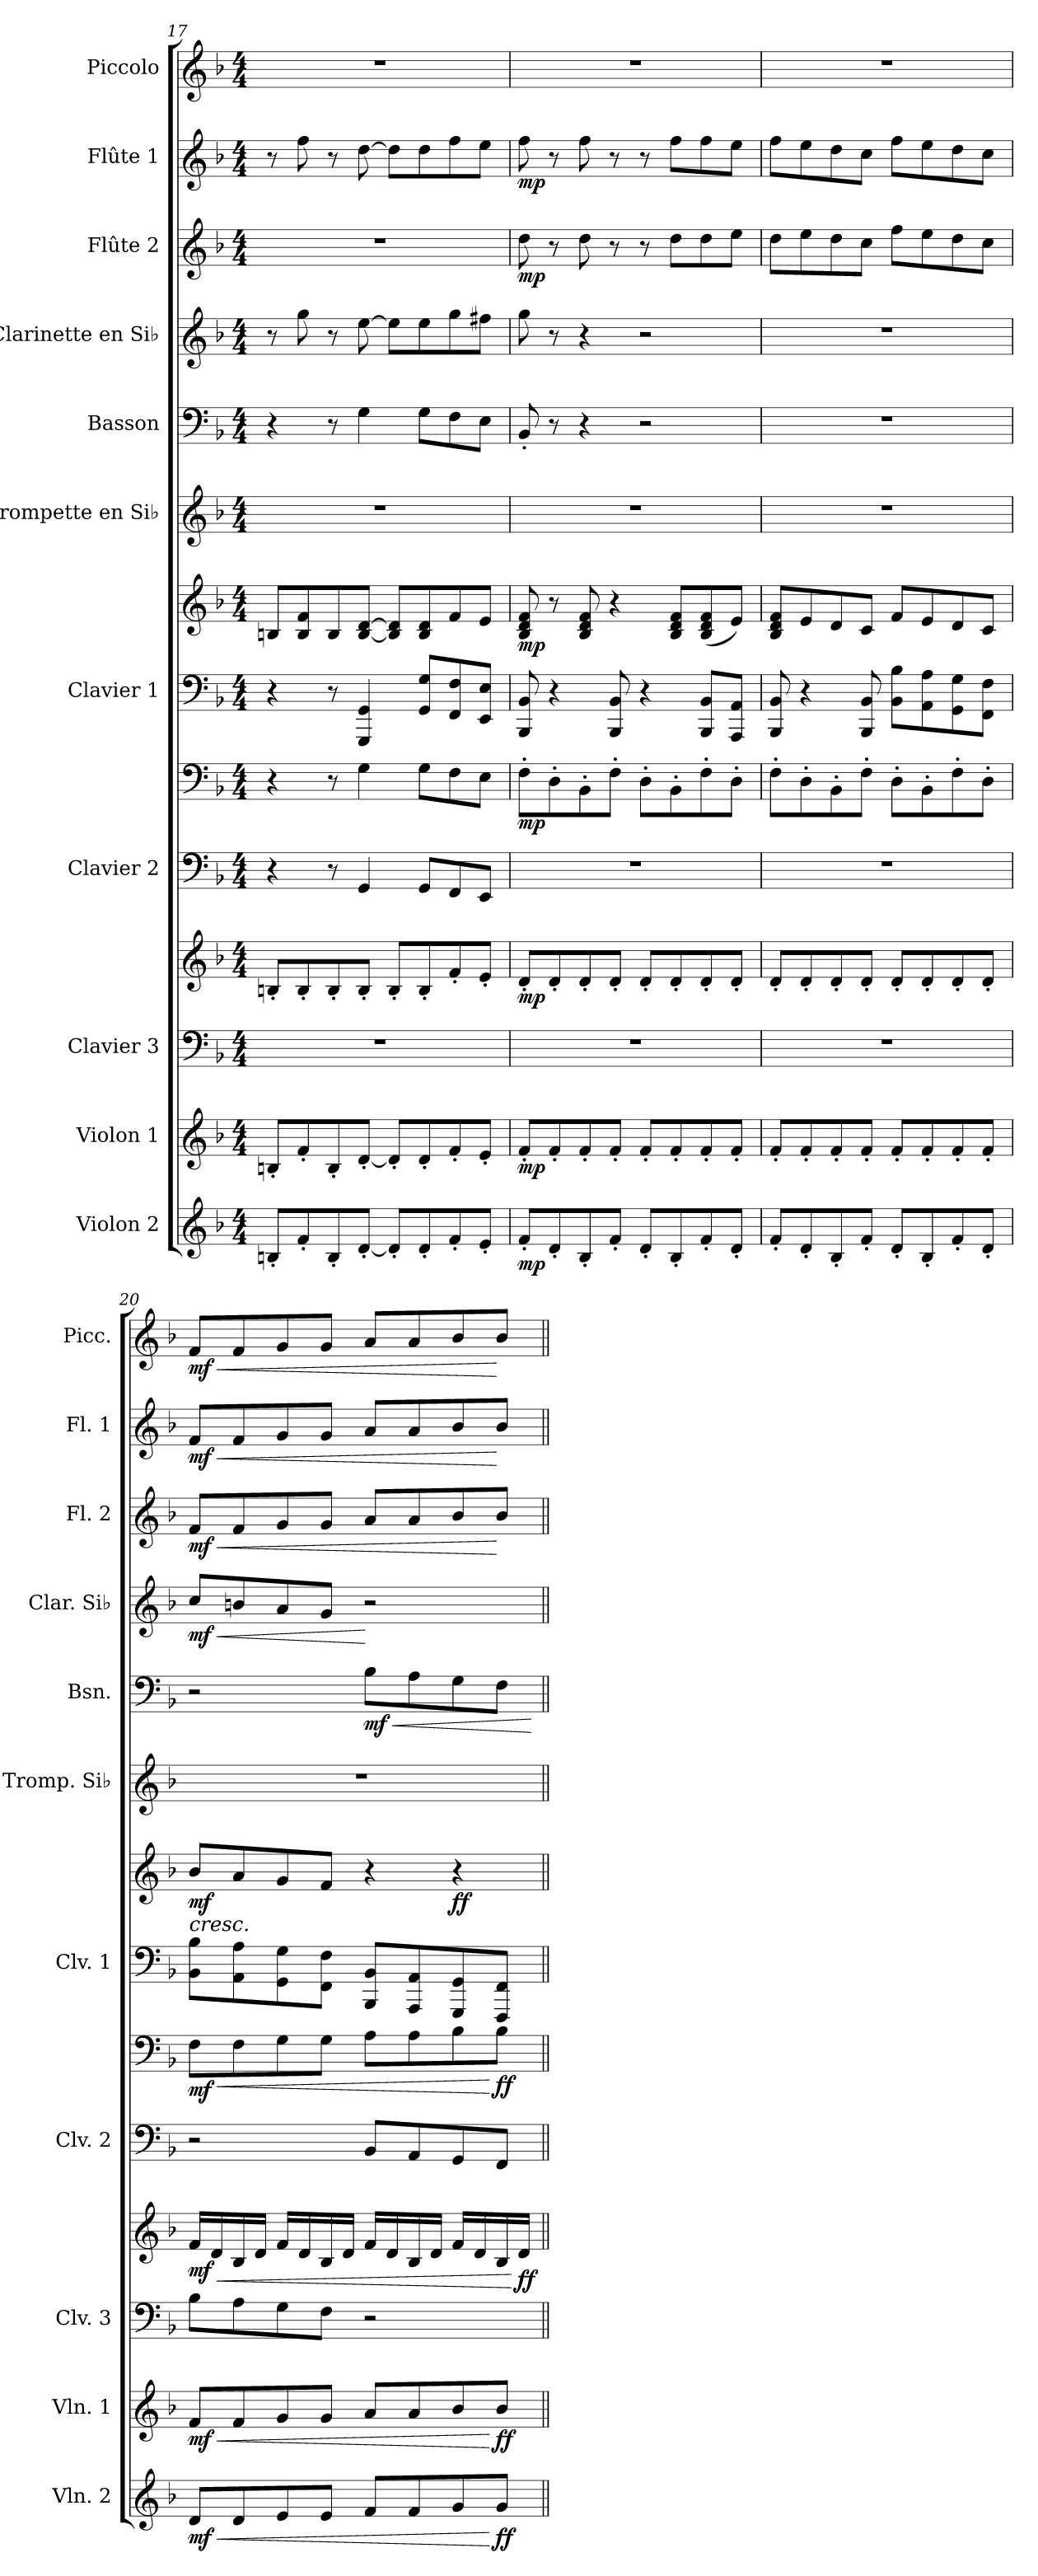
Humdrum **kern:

**kern	**dynam	**kern	**dynam	**kern	**kern	**dynam	**kern	**kern	**dynam	**kern	**kern	**dynam	**kern	**kern	**dynam	**kern	**dynam	**kern	**dynam	**kern	**dynam	**kern	**dynam
*part11	*part11	*part10	*part10	*part9	*part9	*part9	*part8	*part8	*part8	*part7	*part7	*part7	*part6	*part5	*part5	*part4	*part4	*part3	*part3	*part2	*part2	*part1	*part1
*staff14	*staff14	*staff13	*staff13	*staff12	*staff11	*staff11/12	*staff10	*staff9	*staff9/10	*staff8	*staff7	*staff7/8	*staff6	*staff5	*staff5	*staff4	*staff4	*staff3	*staff3	*staff2	*staff2	*staff1	*staff1
*I"Violon 2	*	*I"Violon 1	*	*I"Clavier 3	*	*	*I"Clavier 2	*	*	*I"Clavier 1	*	*	*I"Trompette en Si♭	*I"Basson	*	*I"Clarinette en Si♭	*	*I"Flûte 2	*	*I"Flûte 1	*	*I"Piccolo	*
*I'Vln. 2	*	*I'Vln. 1	*	*I'Clv. 3	*	*	*I'Clv. 2	*	*	*I'Clv. 1	*	*	*I'Tromp. Si♭	*I'Bsn.	*	*I'Clar. Si♭	*	*I'Fl. 2	*	*I'Fl. 1	*	*I'Picc.	*
*clefG2	*	*clefG2	*	*clefF4	*clefG2	*	*clefF4	*clefF4	*	*clefF4	*clefG2	*	*clefG2	*clefF4	*	*clefG2	*	*clefG2	*	*clefG2	*	*clefG2	*
*	*	*	*	*	*	*	*	*	*	*	*	*	*ITrd1c2	*	*	*ITrd1c2	*	*	*	*	*	*ITrd-7c-12	*
*k[b-]	*	*k[b-]	*	*k[b-]	*k[b-]	*	*k[b-]	*k[b-]	*	*k[b-]	*k[b-]	*	*k[b-e-a-]	*k[b-]	*	*k[b-e-a-]	*	*k[b-]	*	*k[b-]	*	*k[b-]	*
*M4/4	*	*M4/4	*	*M4/4	*M4/4	*	*M4/4	*M4/4	*	*M4/4	*M4/4	*	*M4/4	*M4/4	*	*M4/4	*	*M4/4	*	*M4/4	*	*M4/4	*
=17	=17	=17	=17	=17	=17	=17	=17	=17	=17	=17	=17	=17	=17	=17	=17	=17	=17	=17	=17	=17	=17	=17	=17
8Bn'/L	.	8Bn'/L	.	1r	8Bn'/L	.	4r	4r	.	4r	8Bn/L	.	1r	4r	.	8r	.	1r	.	8r	.	1r	.
8f'/	.	8f'/	.	.	8B'/	.	.	.	.	.	8B/ 8f/	.	.	.	.	8ff\	.	.	.	8ff\	.	.	.
8B'/	.	8B'/	.	.	8B'/	.	8r	8r	.	8r	8B/	.	.	8r	.	8r	.	.	.	8r	.	.	.
[8d'/J	.	[8d'/J	.	.	8B'/J	.	4GG/	4G\	.	4GGG/ 4GG/	[8B/ [8d/J	.	.	4G\	.	[8dd\	.	.	.	[8dd\	.	.	.
8d'/L]	.	8d'/L]	.	.	8B'/L	.	.	.	.	.	8B/] 8d/]L	.	.	.	.	8dd\L]	.	.	.	8dd\L]	.	.	.
8d'/	.	8d'/	.	.	8B'/	.	8GG/L	8G\L	.	8GG/ 8G/L	8B/ 8d/	.	.	8G\L	.	8dd\	.	.	.	8dd\	.	.	.
8f'/	.	8f'/	.	.	8f'/	.	8FF/	8F\	.	8FF/ 8F/	8f/	.	.	8F\	.	8ff\	.	.	.	8ff\	.	.	.
8e'/J	.	8e'/J	.	.	8e'/J	.	8EE/J	8E\J	.	8EE/ 8E/J	8e/J	.	.	8E\J	.	8een\J	.	.	.	8ee\J	.	.	.
=18	=18	=18	=18	=18	=18	=18	=18	=18	=18	=18	=18	=18	=18	=18	=18	=18	=18	=18	=18	=18	=18	=18	=18
!	!LO:DY:b	!	!LO:DY:b	!	!	!LO:DY:b	!	!	!LO:DY:b	!	!	!LO:DY:b	!	!	!	!	!	!	!LO:DY:b	!	!LO:DY:b	!	!
8f'/L	mp	8f'/L	mp	1r	8d'/L	mp	1r	8F'\L	mp	8BBB-/ 8BB-/	8B-/ 8d/ 8f/	mp	1r	8BB-'/	.	8ff\	.	8dd\	mp	8ff\	mp	1r	.
8d'/	.	8f'/	.	.	8d'/	.	.	8D'\	.	4r	8r	.	.	8r	.	8r	.	8r	.	8r	.	.	.
8B-'/	.	8f'/	.	.	8d'/	.	.	8BB-'\	.	.	8B-/ 8d/ 8f/	.	.	4r	.	4r	.	8dd\	.	8ff\	.	.	.
8f'/J	.	8f'/J	.	.	8d'/J	.	.	8F'\J	.	8BBB-/ 8BB-/	4r	.	.	.	.	.	.	8r	.	8r	.	.	.
8d'/L	.	8f'/L	.	.	8d'/L	.	.	8D'\L	.	4r	.	.	.	2r	.	2r	.	8r	.	8r	.	.	.
8B-'/	.	8f'/	.	.	8d'/	.	.	8BB-'\	.	.	8B-/ 8d/ 8f/L	.	.	.	.	.	.	8dd\L	.	8ff\L	.	.	.
8f'/	.	8f'/	.	.	8d'/	.	.	8F'\	.	8BBB-/ 8BB-/L	(>8B-/ 8d/ 8f/	.	.	.	.	.	.	8dd\	.	8ff\	.	.	.
8d'/J	.	8f'/J	.	.	8d'/J	.	.	8D'\J	.	8AAA/ 8AA/J	8e/J)	.	.	.	.	.	.	8ee\J	.	8ee\J	.	.	.
=19	=19	=19	=19	=19	=19	=19	=19	=19	=19	=19	=19	=19	=19	=19	=19	=19	=19	=19	=19	=19	=19	=19	=19
8f'/L	.	8f'/L	.	1r	8d'/L	.	1r	8F'\L	.	8BBB-/ 8BB-/	8B-/ 8d/ 8f/L	.	1r	1r	.	1r	.	8dd\L	.	8ff\L	.	1r	.
8d'/	.	8f'/	.	.	8d'/	.	.	8D'\	.	4r	8e/	.	.	.	.	.	.	8ee\	.	8ee\	.	.	.
8B-'/	.	8f'/	.	.	8d'/	.	.	8BB-'\	.	.	8d/	.	.	.	.	.	.	8dd\	.	8dd\	.	.	.
8f'/J	.	8f'/J	.	.	8d'/J	.	.	8F'\J	.	8BBB-/ 8BB-/	8c/J	.	.	.	.	.	.	8cc\J	.	8cc\J	.	.	.
8d'/L	.	8f'/L	.	.	8d'/L	.	.	8D'\L	.	8BB-\ 8B-\L	8f/L	.	.	.	.	.	.	8ff\L	.	8ff\L	.	.	.
8B-'/	.	8f'/	.	.	8d'/	.	.	8BB-'\	.	8AA\ 8A\	8e/	.	.	.	.	.	.	8ee\	.	8ee\	.	.	.
8f'/	.	8f'/	.	.	8d'/	.	.	8F'\	.	8GG\ 8G\	8d/	.	.	.	.	.	.	8dd\	.	8dd\	.	.	.
8d'/J	.	8f'/J	.	.	8d'/J	.	.	8D'\J	.	8FF\ 8F\J	8c/J	.	.	.	.	.	.	8cc\J	.	8cc\J	.	.	.
=20	=20	=20	=20	=20	=20	=20	=20	=20	=20	=20	=20	=20	=20	=20	=20	=20	=20	=20	=20	=20	=20	=20	=20
!	!LO:HP:b	!	!LO:HP:b	!	!	!LO:HP:b	!	!	!LO:HP:b	!	!	!LO:HP:b	!	!	!	!	!LO:HP:b	!	!LO:HP:b	!	!LO:HP:b	!	!LO:HP:b
!	!LO:DY:n=1:b	!	!LO:DY:n=1:b	!	!	!LO:DY:n=1:b	!	!	!LO:DY:n=1:b	!	!	!LO:DY:n=1:b	!	!	!	!	!LO:DY:n=1:b	!	!LO:DY:n=1:b	!	!LO:DY:n=1:b	!	!LO:DY:n=1:b
8d/L	< mf	8f/L	< mf	8B-\L	16f/LL	< mf	2r	8F\L	< mf	8BB-\ 8B-\L	8b-/L	< mf	1r	2r	.	8b-/L	< mf	8f/L	< mf	8f/L	< mf	8ff/L	< mf
.	.	.	.	.	16d/	.	.	.	.	.	.	.	.	.	.	.	.	.	.	.	.	.	.
8d/	.	8f/	.	8A\	16B-/	.	.	8F\	.	8AA\ 8A\	8a/	.	.	.	.	8an/	.	8f/	.	8f/	.	8ff/	.
.	.	.	.	.	16d/JJ	.	.	.	.	.	.	.	.	.	.	.	.	.	.	.	.	.	.
8e/	.	8g/	.	8G\	16f/LL	.	.	8G\	.	8GG\ 8G\	8g/	.	.	.	.	8g/	.	8g/	.	8g/	.	8gg/	.
.	.	.	.	.	16d/	.	.	.	.	.	.	.	.	.	.	.	.	.	.	.	.	.	.
8e/J	.	8g/J	.	8F\J	16B-/	.	.	8G\J	.	8FF\ 8F\J	8f/J	.	.	.	.	8f/J	.	8g/J	.	8g/J	.	8gg/J	.
.	.	.	.	.	16d/JJ	.	.	.	.	.	.	.	.	.	.	.	.	.	.	.	.	.	.
!	!	!	!	!	!	!	!	!	!	!	!	!	!	!	!LO:HP:b	!	!	!	!	!	!	!	!
!	!	!	!	!	!	!	!	!	!	!	!	!	!	!	!LO:DY:n=1:b	!	!	!	!	!	!	!	!
8f/L	.	8a/L	.	2r	16f/LL	.	8BB-/L	8A\L	.	8BBB-/ 8BB-/L	4r	.	.	8B-\L	< mf	2r	[	8a/L	.	8a/L	.	8aa/L	.
.	.	.	.	.	16d/	.	.	.	.	.	.	.	.	.	.	.	.	.	.	.	.	.	.
8f/	.	8a/	.	.	16B-/	.	8AA/	8A\	.	8AAA/ 8AA/	.	.	.	8A\	.	.	.	8a/	.	8a/	.	8aa/	.
.	.	.	.	.	16d/JJ	.	.	.	.	.	.	.	.	.	.	.	.	.	.	.	.	.	.
!	!	!	!	!	!	!	!	!	!	!	!	!LO:DY:n=2:b	!	!	!	!	!	!	!	!	!	!	!
8g/	.	8b-/	.	.	16f/LL	.	8GG/	8B-\	.	8GGG/ 8GG/	4r	ff	.	8G\	.	.	.	8b-/	.	8b-/	.	8bb-/	.
.	.	.	.	.	16d/	.	.	.	.	.	.	.	.	.	.	.	.	.	.	.	.	.	.
!	!LO:DY:n=2:b	!	!LO:DY:n=2:b	!	!	!	!	!	!LO:DY:n=2:b	!	!	!	!	!	!	!	!	!	!	!	!	!	!
8g/J	[ ff	8b-/J	[ ff	.	16B-/	.	8FF/J	8B-\J	[ ff	8FFF/ 8FF/J	.	.	.	8F\J	.	.	.	8b-/J	[	8b-/J	[	8bb-/J	[
!	!	!	!	!	!	!LO:DY:n=2:b	!	!	!	!	!	!	!	!	!	!	!	!	!	!	!	!	!
.	.	.	.	.	16d/JJ	[ ff	.	.	.	.	.	.	.	.	.	.	.	.	.	.	.	.	.
.	.	.	.	.	.	.	.	.	.	.	.	[	.	.	[	.	.	.	.	.	.	.	.
=||	=||	=||	=||	=||	=||	=||	=||	=||	=||	=||	=||	=||	=||	=||	=||	=||	=||	=||	=||	=||	=||	=||	=||
*-	*-	*-	*-	*-	*-	*-	*-	*-	*-	*-	*-	*-	*-	*-	*-	*-	*-	*-	*-	*-	*-	*-	*-
